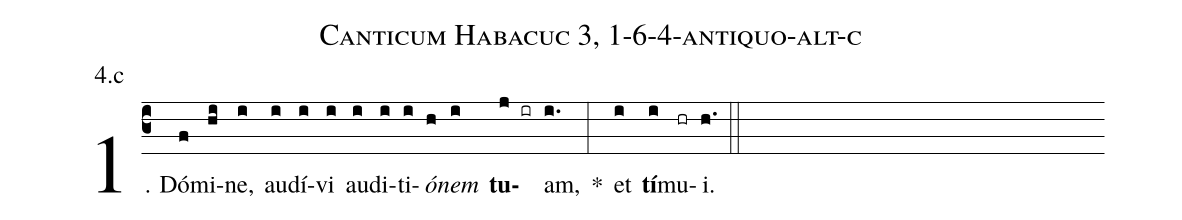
name: Canticum Habacuc 3, 1-6-4-antiquo-alt-c;
annotation: 4.c;
%%
(c3)1. Dó(f)mi(hi)ne,(i) au(i)dí(i)vi(i) au(i)di(i)ti(i)<i>ó</i>(h)<i>nem</i>(i) <b>tu</b>(j ir)am,(i.) *(:) et(i) <b>tí</b>(i)mu(hr)i.(h.) (::)
